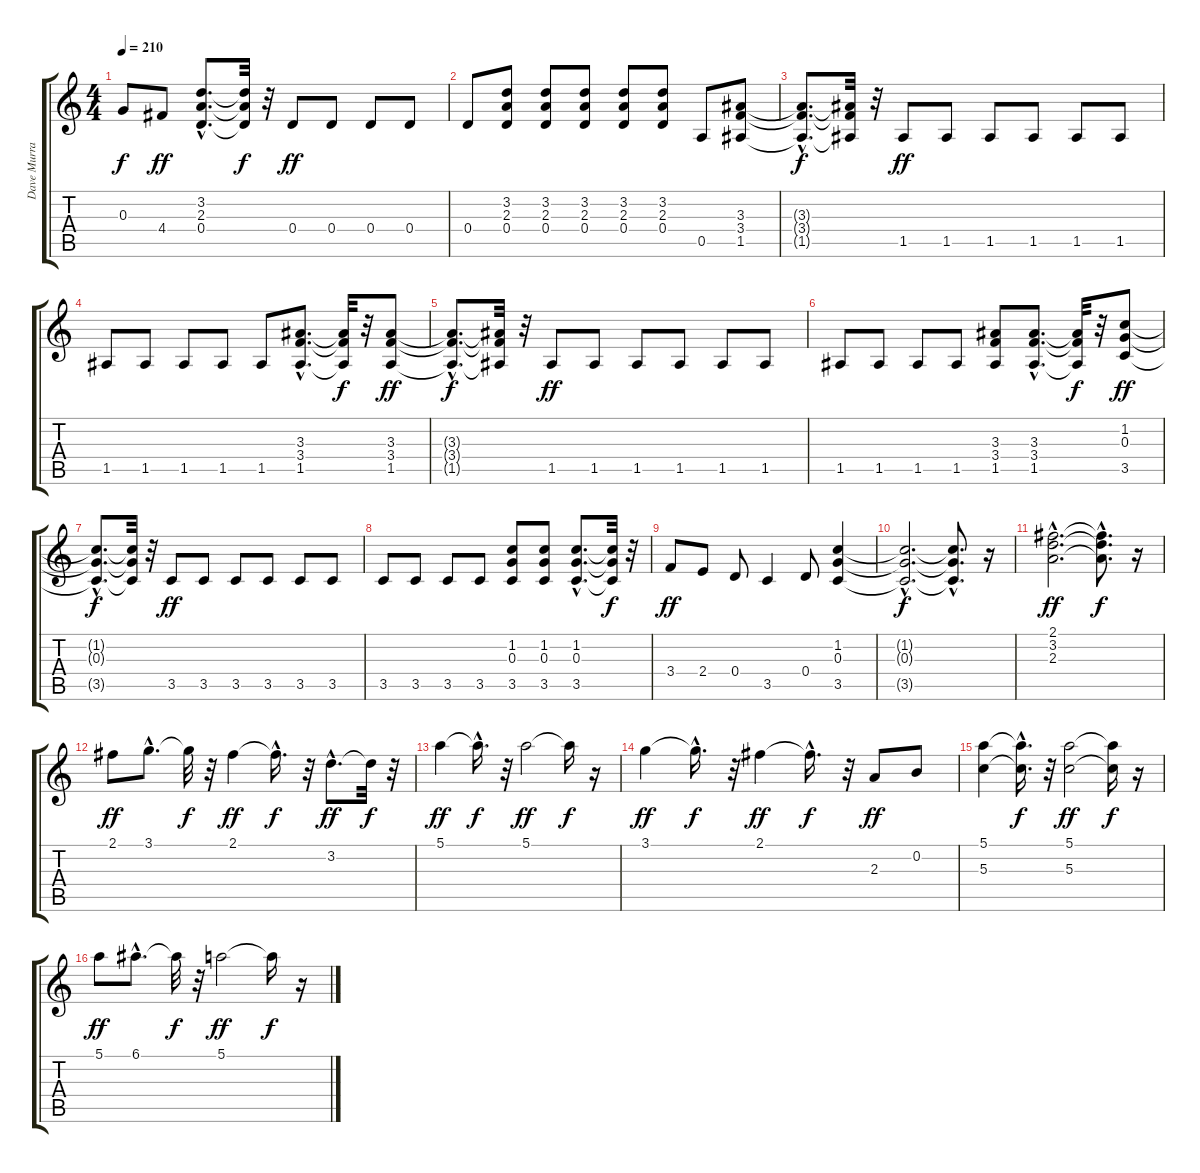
\track ("Dave Murray" "Dave Murra") {instrument distortionguitar}
\staff {score tabs}
\tuning (E4 B3 G3 D3 A2 E2) {hide}
\ts (4 4)
\tempo 210
\clef g2
\ks c
0.3{t}.8{dy f} 4.4.8{dy ff} (3.2{hac} 2.3{hac} 0.4{hac}).8{d} (3.2{t} 2.3{t} 0.4{t}).32{dy f} r.32 0.4.8{dy ff} 0.4.8 0.4.8 0.4.8 |
0.4.8 (3.2 2.3 0.4).8 (3.2 2.3 0.4).8 (3.2 2.3 0.4).8 (3.2 2.3 0.4).8 (3.2 2.3 0.4).8 0.5.8 (3.3 3.4 1.5).8 |
(3.3{hac t} 3.4{hac t} 1.5{hac t}).8{d dy f} (3.3{t} 3.4{t} 1.5{t}).32 r.32 1.5.8{dy ff} 1.5.8 1.5.8 1.5.8 1.5.8 1.5.8 |
1.5.8 1.5.8 1.5.8 1.5.8 1.5.8 (3.3{hac} 3.4{hac} 1.5{hac}).8{d} (3.3{t} 3.4{t} 1.5{t}).32{dy f} r.32 (3.3 3.4 1.5).8{dy ff} |
(3.3{hac t} 3.4{hac t} 1.5{hac t}).8{d dy f} (3.3{t} 3.4{t} 1.5{t}).32 r.32 1.5.8{dy ff} 1.5.8 1.5.8 1.5.8 1.5.8 1.5.8 |
1.5.8 1.5.8 1.5.8 1.5.8 (3.3 3.4 1.5).8 (3.3{hac} 3.4{hac} 1.5{hac}).8{d} (3.3{t} 3.4{t} 1.5{t}).32{dy f} r.32 (1.2 0.3 3.5).8{dy ff} |
(1.2{hac t} 0.3{hac t} 3.5{hac t}).8{d dy f} (1.2{t} 0.3{t} 3.5{t}).32 r.32 3.5.8{dy ff} 3.5.8 3.5.8 3.5.8 3.5.8 3.5.8 |
3.5.8 3.5.8 3.5.8 3.5.8 (1.2 0.3 3.5).8 (1.2 0.3 3.5).8 (1.2{hac} 0.3{hac} 3.5{hac}).8{d} (1.2{t} 0.3{t} 3.5{t}).32{dy f} r.32 |
3.4.8{dy ff} 2.4.8 0.4.8 3.5.4 0.4.8 (1.2 0.3 3.5).4 |
(1.2{hac t} 0.3{hac t} 3.5{hac t}).2{d dy f} (1.2{hac t} 0.3{hac t} 3.5{hac t}).8{d} r.16 |
(2.1{hac} 3.2{hac} 2.3{hac}).2{d dy ff instrument distortionguitar} (2.1{hac t} 3.2{hac t} 2.3{hac t}).8{d dy f} r.16 |
2.1.8{dy ff} 3.1{hac}.8{d} 3.1{t}.32{dy f} r.32 2.1.4{dy ff} 2.1{hac t}.16{d dy f} r.32 3.2{hac}.8{d dy ff} 3.2{t}.32{dy f} r.32 |
5.1.4{dy ff} 5.1{hac t}.16{d dy f} r.32 5.1.2{dy ff} 5.1{t}.16{dy f} r.16 |
3.1.4{dy ff} 3.1{hac t}.16{d dy f} r.32 2.1.4{dy ff} 2.1{hac t}.16{d dy f} r.32 2.3.8{dy ff} 0.2.8 |
(5.1 5.3).4 (5.1{hac t} 5.3{hac t}).16{d dy f} r.32 (5.1 5.3).2{dy ff} (5.1{t} 5.3{t}).16{dy f} r.16 |
5.1.8{dy ff} 6.1{hac}.8{d} 6.1{t}.32{dy f} r.32 5.1.2{dy ff} 5.1{t}.16{dy f} r.16
